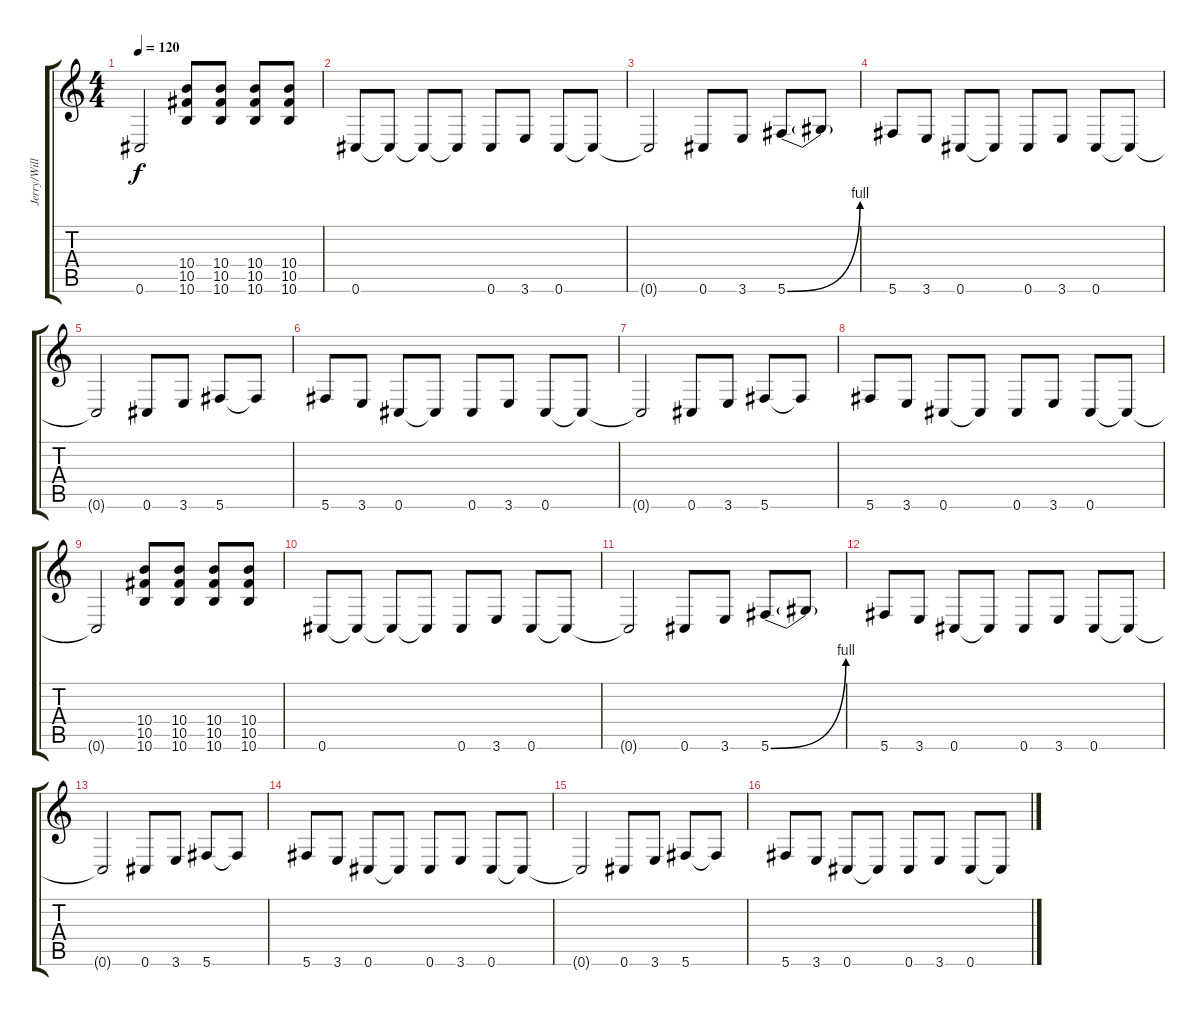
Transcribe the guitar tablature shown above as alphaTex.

\track ("Jerry/Will" "Jerry/Will") {instrument overdrivenguitar}
\staff {score tabs}
\tuning (Eb4 Bb3 Gb3 Db3 Ab2 Db2) {hide}
\ts (4 4)
\tempo 120
\clef g2
\ks c
0.6{t}.2{dy f} (10.4 10.5 10.6).8 (10.4 10.5 10.6).8 (10.4 10.5 10.6).8 (10.4 10.5 10.6).8 |
0.6.8 0.6{t}.8 0.6{t}.8 0.6{t}.8 0.6.8 3.6.8 0.6.8 0.6{t}.8 |
0.6{t}.2 0.6.8 3.6.8 5.6{be (bend 0 0 60 4)}.8 5.6{t}.8 |
5.6.8 3.6.8 0.6.8 0.6{t}.8 0.6.8 3.6.8 0.6.8 0.6{t}.8 |
0.6{t}.2 0.6.8 3.6.8 5.6.8 5.6{t}.8 |
5.6.8 3.6.8 0.6.8 0.6{t}.8 0.6.8 3.6.8 0.6.8 0.6{t}.8 |
0.6{t}.2 0.6.8 3.6.8 5.6.8 5.6{t}.8 |
5.6.8 3.6.8 0.6.8 0.6{t}.8 0.6.8 3.6.8 0.6.8 0.6{t}.8 |
0.6{t}.2 (10.4 10.5 10.6).8 (10.4 10.5 10.6).8 (10.4 10.5 10.6).8 (10.4 10.5 10.6).8 |
0.6.8 0.6{t}.8 0.6{t}.8 0.6{t}.8 0.6.8 3.6.8 0.6.8 0.6{t}.8 |
0.6{t}.2 0.6.8 3.6.8 5.6{be (bend 0 0 60 4)}.8 5.6{t}.8 |
5.6.8{volume 8} 3.6.8 0.6.8 0.6{t}.8 0.6.8 3.6.8 0.6.8 0.6{t}.8 |
0.6{t}.2 0.6.8 3.6.8 5.6.8 5.6{t}.8 |
5.6.8 3.6.8 0.6.8 0.6{t}.8 0.6.8 3.6.8 0.6.8 0.6{t}.8 |
0.6{t}.2 0.6.8 3.6.8 5.6.8 5.6{t}.8 |
5.6.8 3.6.8 0.6.8 0.6{t}.8 0.6.8 3.6.8 0.6.8 0.6{t}.8
